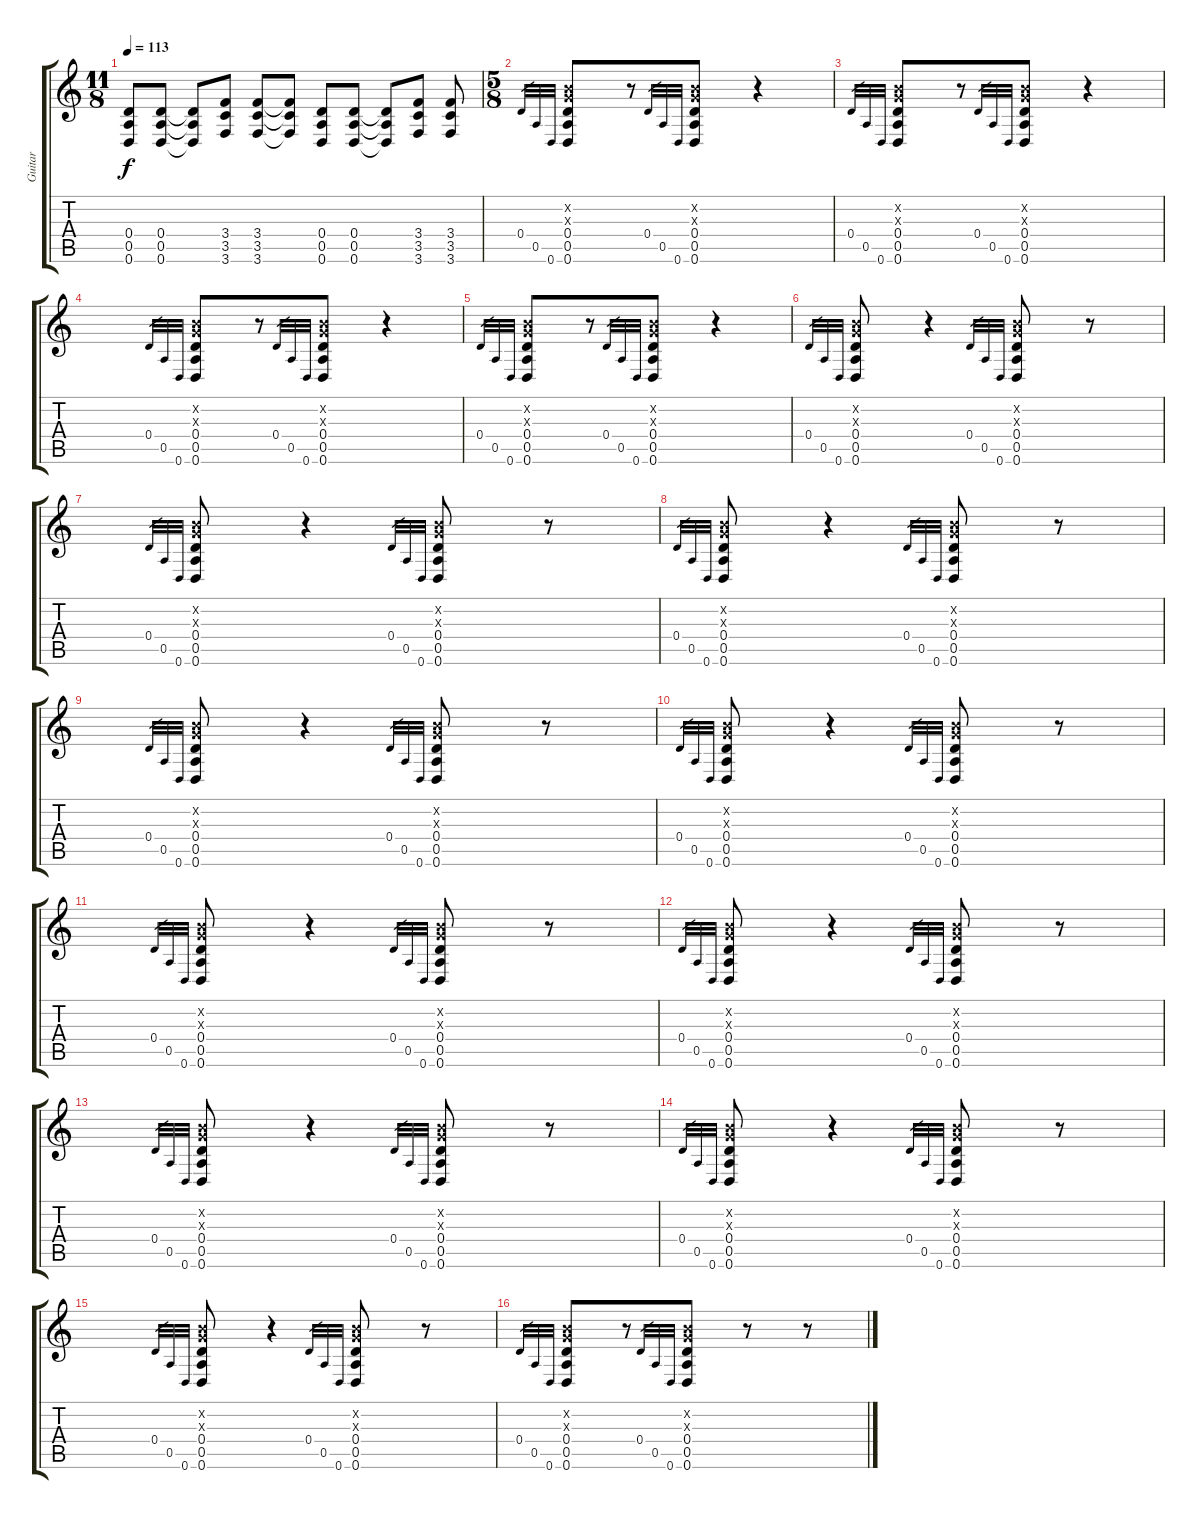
\track ("Guitar" "Guitar") {instrument distortionguitar}
\staff {score tabs}
\tuning (E4 B3 G3 D3 A2 D2) {hide}
\ts (11 8)
\tempo 113
\clef g2
\ks c
(0.4 0.5 0.6).8{dy f} (0.4 0.5 0.6).8 (0.4{t} 0.5{t} 0.6{t}).8 (3.4 3.5 3.6).8 (3.4 3.5 3.6).8 (3.4{t} 3.5{t} 3.6{t}).8 (0.4 0.5 0.6).8 (0.4 0.5 0.6).8 (0.4{t} 0.5{t} 0.6{t}).8 (3.4 3.5 3.6).8 (3.4 3.5 3.6).8 |
\ts (5 8)
0.4.32{gr} 0.5.32{gr} 0.6.32{gr} (0.2{x} 0.3{x} 0.4 0.5 0.6).8 r.8 0.4.32{gr} 0.5.32{gr} 0.6.32{gr} (0.2{x} 0.3{x} 0.4 0.5 0.6).8 r.4 |
0.4.32{gr} 0.5.32{gr} 0.6.32{gr} (0.2{x} 0.3{x} 0.4 0.5 0.6).8 r.8 0.4.32{gr} 0.5.32{gr} 0.6.32{gr} (0.2{x} 0.3{x} 0.4 0.5 0.6).8 r.4 |
0.4.32{gr} 0.5.32{gr} 0.6.32{gr} (0.2{x} 0.3{x} 0.4 0.5 0.6).8 r.8 0.4.32{gr} 0.5.32{gr} 0.6.32{gr} (0.2{x} 0.3{x} 0.4 0.5 0.6).8 r.4 |
0.4.32{gr} 0.5.32{gr} 0.6.32{gr} (0.2{x} 0.3{x} 0.4 0.5 0.6).8 r.8 0.4.32{gr} 0.5.32{gr} 0.6.32{gr} (0.2{x} 0.3{x} 0.4 0.5 0.6).8 r.4 |
0.4.32{gr} 0.5.32{gr} 0.6.32{gr} (0.2{x} 0.3{x} 0.4 0.5 0.6).8 r.4 0.4.32{gr} 0.5.32{gr} 0.6.32{gr} (0.2{x} 0.3{x} 0.4 0.5 0.6).8 r.8 |
0.4.32{gr} 0.5.32{gr} 0.6.32{gr} (0.2{x} 0.3{x} 0.4 0.5 0.6).8 r.4 0.4.32{gr} 0.5.32{gr} 0.6.32{gr} (0.2{x} 0.3{x} 0.4 0.5 0.6).8 r.8 |
0.4.32{gr} 0.5.32{gr} 0.6.32{gr} (0.2{x} 0.3{x} 0.4 0.5 0.6).8 r.4 0.4.32{gr} 0.5.32{gr} 0.6.32{gr} (0.2{x} 0.3{x} 0.4 0.5 0.6).8 r.8 |
0.4.32{gr} 0.5.32{gr} 0.6.32{gr} (0.2{x} 0.3{x} 0.4 0.5 0.6).8 r.4 0.4.32{gr} 0.5.32{gr} 0.6.32{gr} (0.2{x} 0.3{x} 0.4 0.5 0.6).8 r.8 |
0.4.32{gr} 0.5.32{gr} 0.6.32{gr} (0.2{x} 0.3{x} 0.4 0.5 0.6).8 r.4 0.4.32{gr} 0.5.32{gr} 0.6.32{gr} (0.2{x} 0.3{x} 0.4 0.5 0.6).8 r.8 |
0.4.32{gr} 0.5.32{gr} 0.6.32{gr} (0.2{x} 0.3{x} 0.4 0.5 0.6).8 r.4 0.4.32{gr} 0.5.32{gr} 0.6.32{gr} (0.2{x} 0.3{x} 0.4 0.5 0.6).8 r.8 |
0.4.32{gr} 0.5.32{gr} 0.6.32{gr} (0.2{x} 0.3{x} 0.4 0.5 0.6).8 r.4 0.4.32{gr} 0.5.32{gr} 0.6.32{gr} (0.2{x} 0.3{x} 0.4 0.5 0.6).8 r.8 |
0.4.32{gr} 0.5.32{gr} 0.6.32{gr} (0.2{x} 0.3{x} 0.4 0.5 0.6).8 r.4 0.4.32{gr} 0.5.32{gr} 0.6.32{gr} (0.2{x} 0.3{x} 0.4 0.5 0.6).8 r.8 |
0.4.32{gr} 0.5.32{gr} 0.6.32{gr} (0.2{x} 0.3{x} 0.4 0.5 0.6).8 r.4 0.4.32{gr} 0.5.32{gr} 0.6.32{gr} (0.2{x} 0.3{x} 0.4 0.5 0.6).8 r.8 |
0.4.32{gr} 0.5.32{gr} 0.6.32{gr} (0.2{x} 0.3{x} 0.4 0.5 0.6).8 r.4 0.4.32{gr} 0.5.32{gr} 0.6.32{gr} (0.2{x} 0.3{x} 0.4 0.5 0.6).8 r.8 |
0.4.32{gr} 0.5.32{gr} 0.6.32{gr} (0.2{x} 0.3{x} 0.4 0.5 0.6).8 r.8 0.4.32{gr} 0.5.32{gr} 0.6.32{gr} (0.2{x} 0.3{x} 0.4 0.5 0.6).8 r.8 r.8
